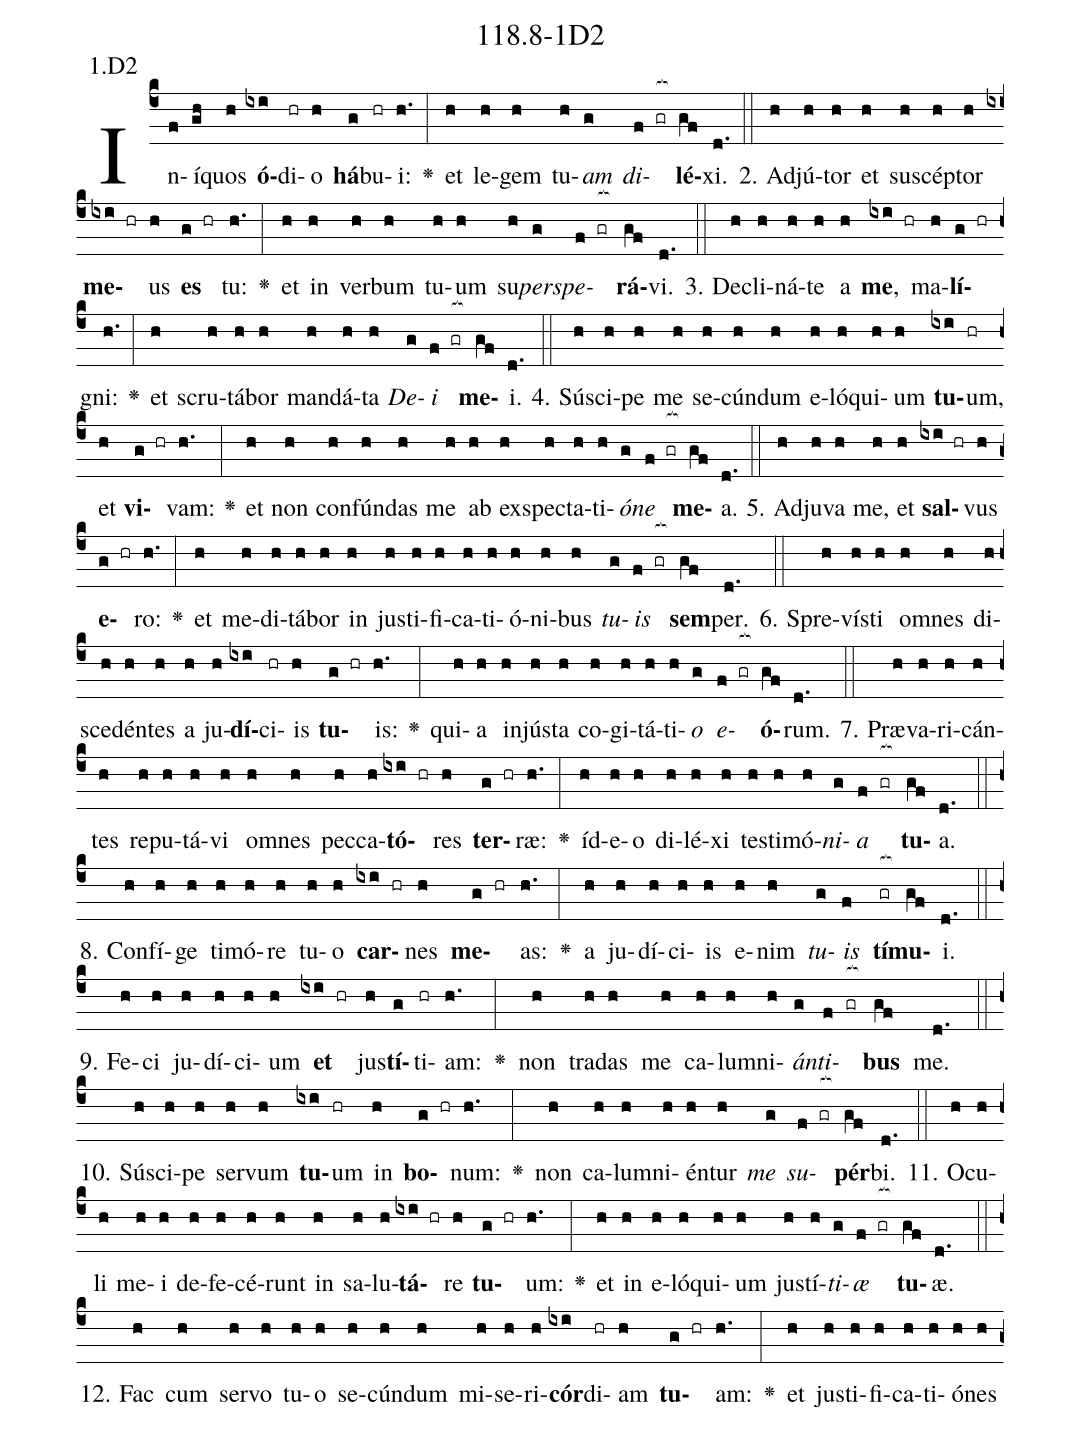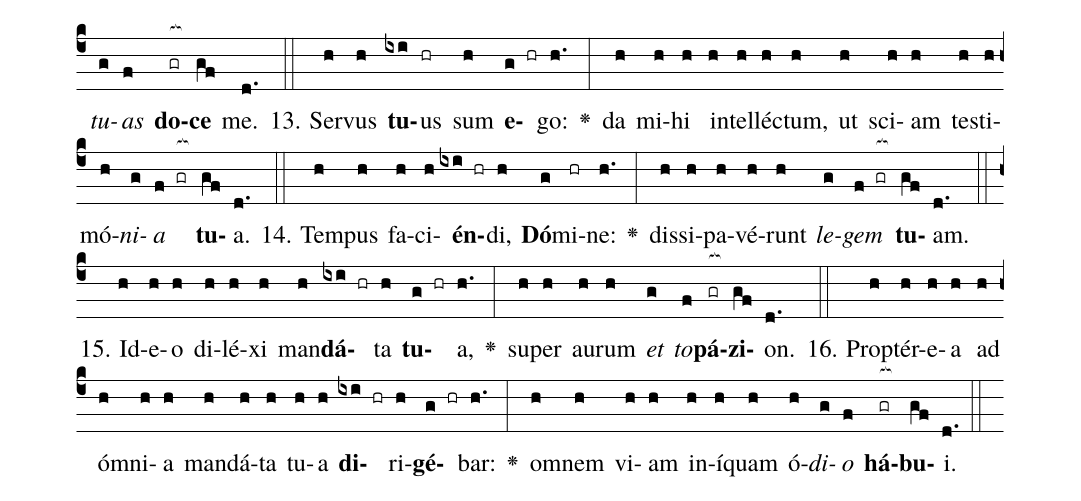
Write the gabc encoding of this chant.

name: 118.8-1D2;
annotation: 1.D2;
%%
(c4)In(f)í(gh)quos(h) <b>ó</b>(ixi)di(hr)o(h) <b>há</b>(g)bu(hr)i:(h.) <v>\greheightstar</v>(:) et(h) le(h)gem(h) tu(h)<i>am</i>(g) <i>di</i>(f gr[ocb:1{])<b>lé</b>(gf[ocb:0}])xi.(d.) (::)
2. Ad(h)jú(h)tor(h) et(h) su(h)scép(h)tor(h) <b>me</b>(ixi hr)us(h) <b>es</b>(g hr) tu:(h.) <v>\greheightstar</v>(:) et(h) in(h) ver(h)bum(h) tu(h)um(h) su(h)<i>per</i>(g)<i>spe</i>(f gr[ocb:1{])<b>rá</b>(gf[ocb:0}])vi.(d.) (::)
3. De(h)cli(h)ná(h)te(h) a(h) <b>me</b>,(ixi hr) ma(h)<b>lí</b>(g hr)gni:(h.) <v>\greheightstar</v>(:) et(h) scru(h)tá(h)bor(h) man(h)dá(h)ta(h) <i>De</i>(g)<i>i</i>(f gr[ocb:1{]) <b>me</b>(gf[ocb:0}])i.(d.) (::)
4. Sú(h)sci(h)pe(h) me(h) se(h)cún(h)dum(h) e(h)ló(h)qui(h)um(h) <b>tu</b>(ixi)um,(hr) et(h) <b>vi</b>(g hr)vam:(h.) <v>\greheightstar</v>(:) et(h) non(h) con(h)fún(h)das(h) me(h) ab(h) ex(h)spec(h)ta(h)ti(h)<i>ó</i>(g)<i>ne</i>(f gr[ocb:1{]) <b>me</b>(gf[ocb:0}])a.(d.) (::)
5. Ad(h)ju(h)va(h) me,(h) et(h) <b>sal</b>(ixi hr)vus(h) <b>e</b>(g hr)ro:(h.) <v>\greheightstar</v>(:) et(h) me(h)di(h)tá(h)bor(h) in(h) jus(h)ti(h)fi(h)ca(h)ti(h)ó(h)ni(h)bus(h) <i>tu</i>(g)<i>is</i>(f gr[ocb:1{]) <b>sem</b>(gf[ocb:0}])per.(d.) (::)
6. Spre(h)vís(h)ti(h) om(h)nes(h) di(h)sce(h)dén(h)tes(h) a(h) ju(h)<b>dí</b>(ixi)ci(hr)is(h) <b>tu</b>(g hr)is:(h.) <v>\greheightstar</v>(:) qui(h)a(h) in(h)jús(h)ta(h) co(h)gi(h)tá(h)ti(h)<i>o</i>(g) <i>e</i>(f gr[ocb:1{])<b>ó</b>(gf[ocb:0}])rum.(d.) (::)
7. Præ(h)va(h)ri(h)cán(h)tes(h) re(h)pu(h)tá(h)vi(h) om(h)nes(h) pec(h)ca(h)<b>tó</b>(ixi hr)res(h) <b>ter</b>(g hr)ræ:(h.) <v>\greheightstar</v>(:) íd(h)e(h)o(h) di(h)lé(h)xi(h) tes(h)ti(h)mó(h)<i>ni</i>(g)<i>a</i>(f gr[ocb:1{]) <b>tu</b>(gf[ocb:0}])a.(d.) (::)
8. Con(h)fí(h)ge(h) ti(h)mó(h)re(h) tu(h)o(h) <b>car</b>(ixi hr)nes(h) <b>me</b>(g hr)as:(h.) <v>\greheightstar</v>(:) a(h) ju(h)dí(h)ci(h)is(h) e(h)nim(h) <i>tu</i>(g)<i>is</i>(f) <b>tí</b>(gr[ocb:1{])<b>mu</b>(gf[ocb:0}])i.(d.) (::)
9. Fe(h)ci(h) ju(h)dí(h)ci(h)um(h) <b>et</b>(ixi hr) jus(h)<b>tí</b>(g)ti(hr)am:(h.) <v>\greheightstar</v>(:) non(h) tra(h)das(h) me(h) ca(h)lum(h)ni(h)<i>án</i>(g)<i>ti</i>(f gr[ocb:1{])<b>bus</b>(gf[ocb:0}]) me.(d.) (::)
10. Sú(h)sci(h)pe(h) ser(h)vum(h) <b>tu</b>(ixi)um(hr) in(h) <b>bo</b>(g hr)num:(h.) <v>\greheightstar</v>(:) non(h) ca(h)lum(h)ni(h)én(h)tur(h) <i>me</i>(g) <i>su</i>(f gr[ocb:1{])<b>pér</b>(gf[ocb:0}])bi.(d.) (::)
11. O(h)cu(h)li(h) me(h)i(h) de(h)fe(h)cé(h)runt(h) in(h) sa(h)lu(h)<b>tá</b>(ixi hr)re(h) <b>tu</b>(g hr)um:(h.) <v>\greheightstar</v>(:) et(h) in(h) e(h)ló(h)qui(h)um(h) jus(h)tí(h)<i>ti</i>(g)<i>æ</i>(f gr[ocb:1{]) <b>tu</b>(gf[ocb:0}])æ.(d.) (::)
12. Fac(h) cum(h) ser(h)vo(h) tu(h)o(h) se(h)cún(h)dum(h) mi(h)se(h)ri(h)<b>cór</b>(ixi)di(hr)am(h) <b>tu</b>(g hr)am:(h.) <v>\greheightstar</v>(:) et(h) jus(h)ti(h)fi(h)ca(h)ti(h)ó(h)nes(h) <i>tu</i>(g)<i>as</i>(f) <b>do</b>(gr[ocb:1{])<b>ce</b>(gf[ocb:0}]) me.(d.) (::)
13. Ser(h)vus(h) <b>tu</b>(ixi)us(hr) sum(h) <b>e</b>(g hr)go:(h.) <v>\greheightstar</v>(:) da(h) mi(h)hi(h) in(h)tel(h)léc(h)tum,(h) ut(h) sci(h)am(h) tes(h)ti(h)mó(h)<i>ni</i>(g)<i>a</i>(f gr[ocb:1{]) <b>tu</b>(gf[ocb:0}])a.(d.) (::)
14. Tem(h)pus(h) fa(h)ci(h)<b>én</b>(ixi hr)di,(h) <b>Dó</b>(g)mi(hr)ne:(h.) <v>\greheightstar</v>(:) dis(h)si(h)pa(h)vé(h)runt(h) <i>le</i>(g)<i>gem</i>(f gr[ocb:1{]) <b>tu</b>(gf[ocb:0}])am.(d.) (::)
15. Id(h)e(h)o(h) di(h)lé(h)xi(h) man(h)<b>dá</b>(ixi hr)ta(h) <b>tu</b>(g hr)a,(h.) <v>\greheightstar</v>(:) su(h)per(h) au(h)rum(h) <i>et</i>(g) <i>to</i>(f)<b>pá</b>(gr[ocb:1{])<b>zi</b>(gf[ocb:0}])on.(d.) (::)
16. Prop(h)tér(h)e(h)a(h) ad(h) óm(h)ni(h)a(h) man(h)dá(h)ta(h) tu(h)a(h) <b>di</b>(ixi hr)ri(h)<b>gé</b>(g hr)bar:(h.) <v>\greheightstar</v>(:) om(h)nem(h) vi(h)am(h) in(h)í(h)quam(h) ó(h)<i>di</i>(g)<i>o</i>(f) <b>há</b>(gr[ocb:1{])<b>bu</b>(gf[ocb:0}])i.(d.) (::)
